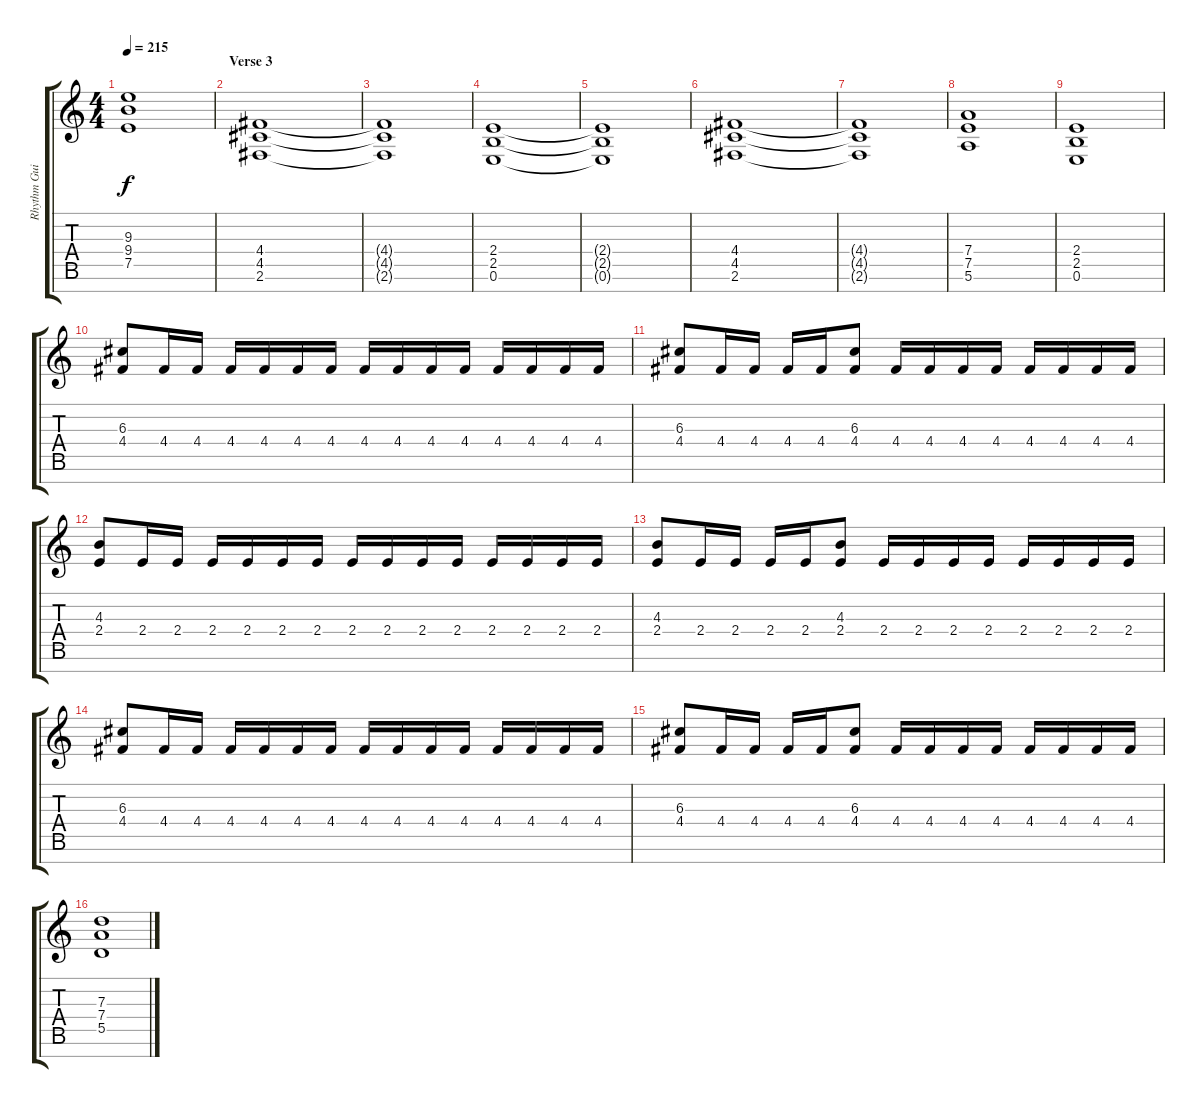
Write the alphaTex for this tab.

\track ("Rhythm Guitar 2" "Rhythm Gui") {instrument overdrivenguitar}
\staff {score tabs}
\tuning (E4 B3 G3 D3 A2 E2 B1) {hide}
\ts (4 4)
\tempo 215
\clef g2
\ks c
(9.3{t} 9.4{t} 7.5{t}).1{dy f} |
\section ("" "Verse 3")
(4.4 4.5 2.6).1 |
(4.4{t} 4.5{t} 2.6{t}).1 |
(2.4 2.5 0.6).1 |
(2.4{t} 2.5{t} 0.6{t}).1 |
(4.4 4.5 2.6).1 |
(4.4{t} 4.5{t} 2.6{t}).1 |
(7.4 7.5 5.6).1 |
(2.4 2.5 0.6).1 |
(6.3 4.4).8 4.4.16 4.4.16 4.4.16 4.4.16 4.4.16 4.4.16 4.4.16 4.4.16 4.4.16 4.4.16 4.4.16 4.4.16 4.4.16 4.4.16 |
(6.3 4.4).8 4.4.16 4.4.16 4.4.16 4.4.16 (6.3 4.4).8 4.4.16 4.4.16 4.4.16 4.4.16 4.4.16 4.4.16 4.4.16 4.4.16 |
(4.3 2.4).8 2.4.16 2.4.16 2.4.16 2.4.16 2.4.16 2.4.16 2.4.16 2.4.16 2.4.16 2.4.16 2.4.16 2.4.16 2.4.16 2.4.16 |
(4.3 2.4).8 2.4.16 2.4.16 2.4.16 2.4.16 (4.3 2.4).8 2.4.16 2.4.16 2.4.16 2.4.16 2.4.16 2.4.16 2.4.16 2.4.16 |
(6.3 4.4).8 4.4.16 4.4.16 4.4.16 4.4.16 4.4.16 4.4.16 4.4.16 4.4.16 4.4.16 4.4.16 4.4.16 4.4.16 4.4.16 4.4.16 |
(6.3 4.4).8 4.4.16 4.4.16 4.4.16 4.4.16 (6.3 4.4).8 4.4.16 4.4.16 4.4.16 4.4.16 4.4.16 4.4.16 4.4.16 4.4.16 |
(7.3 7.4 5.5).1
